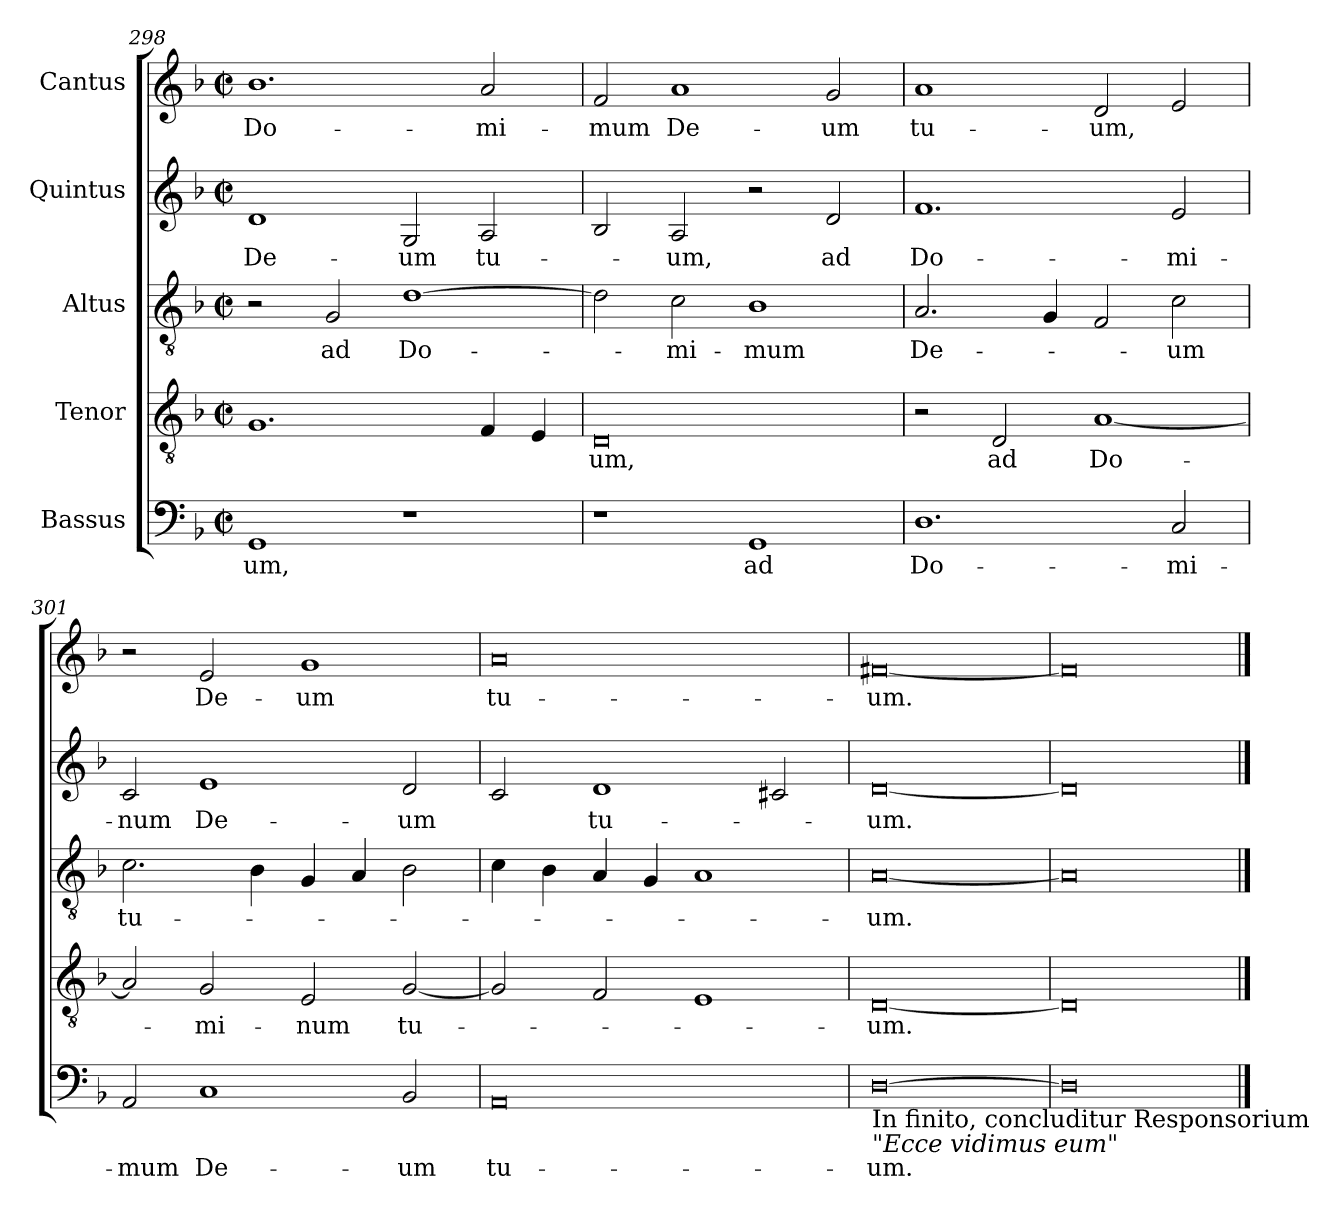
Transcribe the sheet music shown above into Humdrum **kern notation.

**kern	**text	**kern	**text	**kern	**text	**kern	**text	**kern	**text
*part5	*part5	*part4	*part4	*part3	*part3	*part2	*part2	*part1	*part1
*staff5	*staff5	*staff4	*staff4	*staff3	*staff3	*staff2	*staff2	*staff1	*staff1
*I"Bassus	*	*I"Tenor	*	*I"Altus	*	*I"Quintus	*	*I"Cantus	*
*clefF4	*	*clefGv2	*	*clefGv2	*	*clefG2	*	*clefG2	*
*k[b-]	*	*k[b-]	*	*k[b-]	*	*k[b-]	*	*k[b-]	*
*F:	*	*F:	*	*F:	*	*F:	*	*F:	*
*M2/2	*	*M2/2	*	*M2/2	*	*M2/2	*	*M2/2	*
*met(c|)	*	*met(c|)	*	*met(c|)	*	*met(c|)	*	*met(c|)	*
=298	=298	=298	=298	=298	=298	=298	=298	=298	=298
!	!LO:LY:b	!	!	!	!	!	!LO:LY:b	!	!LO:LY:b
1GG	-um,	1.G	.	2r	.	1d	De-	1.b-	Do-
!	!	!	!	!	!LO:LY:b	!	!	!	!
.	.	.	.	2G/	ad	.	.	.	.
!	!	!	!	!	!LO:LY:b	!	!LO:LY:b	!	!
1r	.	.	.	[1d	Do-	2G/	-um	.	.
!	!	!	!	!	!	!	!LO:LY:b	!	!LO:LY:b
.	.	4F/	.	.	.	2A/	tu-	2a/	-mi-
.	.	4E/	.	.	.	.	.	.	.
=299	=299	=299	=299	=299	=299	=299	=299	=299	=299
!	!	!	!LO:LY:b	!	!	!	!	!	!LO:LY:b
1r	.	0D	-um,	2d\]	.	2B-/	.	2f/	-mum
!	!	!	!	!	!LO:LY:b	!	!LO:LY:b	!	!LO:LY:b
.	.	.	.	2c\	-mi-	2A/	-um,	1a	De-
!	!LO:LY:b	!	!	!	!LO:LY:b	!	!	!	!
1GG	ad	.	.	1B-	-mum	2r	.	.	.
!	!	!	!	!	!	!	!LO:LY:b	!	!LO:LY:b
.	.	.	.	.	.	2d/	ad	2g/	-um
=300	=300	=300	=300	=300	=300	=300	=300	=300	=300
!	!LO:LY:b	!	!	!	!LO:LY:b	!	!LO:LY:b	!	!LO:LY:b
1.D	Do-	2r	.	2.A/	De-	1.f	Do-	1a	tu-
!	!	!	!LO:LY:b	!	!	!	!	!	!
.	.	2D/	ad	.	.	.	.	.	.
.	.	.	.	4G/	.	.	.	.	.
!	!	!	!LO:LY:b	!	!	!	!	!	!LO:LY:b
.	.	[1A	Do-	2F/	.	.	.	2d/	-um,
!	!LO:LY:b	!	!	!	!LO:LY:b	!	!LO:LY:b	!	!
2C/	-mi-	.	.	2c\	-um	2e/	-mi-	2e/	.
!!LO:LB:g=z
=301	=301	=301	=301	=301	=301	=301	=301	=301	=301
!	!LO:LY:b	!	!	!	!LO:LY:b	!	!LO:LY:b	!	!
2AA/	-mum	2A/]	.	2.c\	tu-	2c/	-num	2r	.
!	!LO:LY:b	!	!LO:LY:b	!	!	!	!LO:LY:b	!	!LO:LY:b
1C	De-	2G/	-mi-	.	.	1e	De-	2e/	De-
.	.	.	.	4B-\	.	.	.	.	.
!	!	!	!LO:LY:b	!	!	!	!	!	!LO:LY:b
.	.	2E/	-num	4G/	.	.	.	1g	-um
.	.	.	.	4A/	.	.	.	.	.
!	!LO:LY:b	!	!LO:LY:b	!	!	!	!LO:LY:b	!	!
2BB-/	-um	[2G/	tu-	2B-\	.	2d/	-um	.	.
=302	=302	=302	=302	=302	=302	=302	=302	=302	=302
!	!LO:LY:b	!	!	!	!	!	!	!	!LO:LY:b
0AA	tu-	2G/]	.	4c\	.	2c/	.	0a	tu-
.	.	.	.	4B-\	.	.	.	.	.
!	!	!	!	!	!	!	!LO:LY:b	!	!
.	.	2F/	.	4A/	.	1d	tu-	.	.
.	.	.	.	4G/	.	.	.	.	.
.	.	1E	.	1A	.	.	.	.	.
.	.	.	.	.	.	2c#X/	.	.	.
=303	=303	=303	=303	=303	=303	=303	=303	=303	=303
!LO:TX:b:t=In finito, concluditur Responsorium	!	!	!	!	!	!	!	!	!
!LO:TX:b:i:t="Ecce vidimus eum"	!	!	!	!	!	!	!	!	!
!	!LO:LY:b	!	!LO:LY:b	!	!LO:LY:b	!	!LO:LY:b	!	!LO:LY:b
[0D	-um.	[0D	-um.	[0A	-um.	[0d	-um.	[0f#X	-um.
=304	=304	=304	=304	=304	=304	=304	=304	=304	=304
0D]	.	0D]	.	0A]	.	0d]	.	0f#]	.
==	==	==	==	==	==	==	==	==	==
*-	*-	*-	*-	*-	*-	*-	*-	*-	*-
